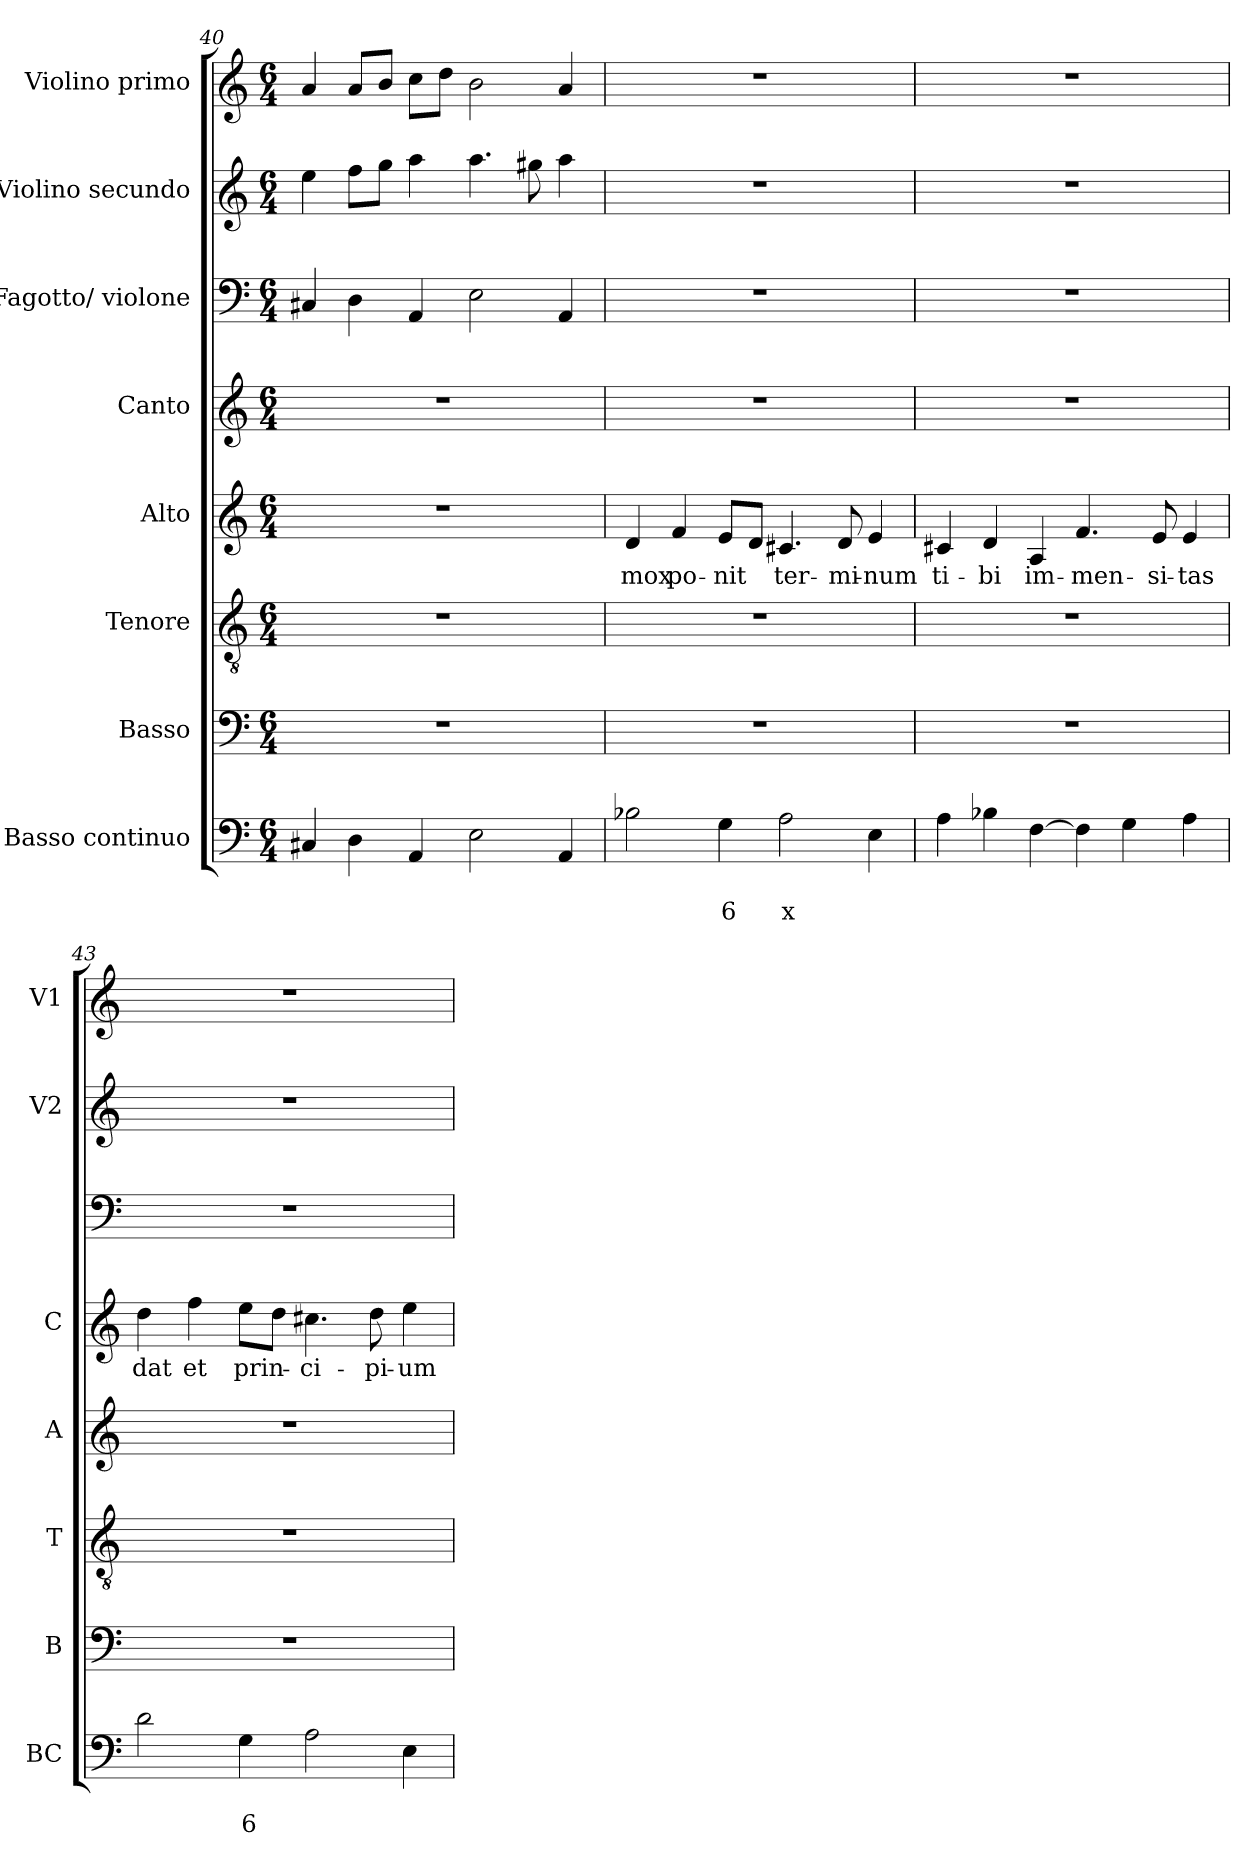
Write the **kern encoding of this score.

**kern	**text	**text	**kern	**kern	**kern	**text	**kern	**text	**kern	**kern	**kern
*part8	*part8	*part8	*part7	*part6	*part5	*part5	*part4	*part4	*part3	*part2	*part1
*staff8	*staff8	*staff8	*staff7	*staff6	*staff5	*staff5	*staff4	*staff4	*staff3	*staff2	*staff1
*I"Basso continuo	*	*	*I"Basso	*I"Tenore	*I"Alto	*	*I"Canto	*	*I"Fagotto/ violone	*I"Violino secundo	*I"Violino primo
*I'BC	*	*	*I'B	*I'T	*I'A	*	*I'C	*	*	*I'V2	*I'V1
!!LO:PB:g=z
*clefF4	*	*	*clefF4	*clefGv2	*clefG2	*	*clefG2	*	*clefF4	*clefG2	*clefG2
*k[]	*	*	*k[]	*k[]	*k[]	*	*k[]	*	*k[]	*k[]	*k[]
*C:	*	*	*C:	*C:	*C:	*	*C:	*	*C:	*C:	*C:
*M6/4	*	*	*M6/4	*M6/4	*M6/4	*	*M6/4	*	*M6/4	*M6/4	*M6/4
=40	=40	=40	=40	=40	=40	=40	=40	=40	=40	=40	=40
4C#X/	.	.	1.r	1.r	1.r	.	1.r	.	4C#X/	4ee\	4a/
4D\	.	.	.	.	.	.	.	.	4D\	8ff\L	8a/L
.	.	.	.	.	.	.	.	.	.	8gg\J	8b/J
4AA/	.	.	.	.	.	.	.	.	4AA/	4aa\	8cc\L
.	.	.	.	.	.	.	.	.	.	.	8dd\J
2E\	.	.	.	.	.	.	.	.	2E\	4.aa\	2b\
.	.	.	.	.	.	.	.	.	.	8gg#X\	.
4AA/	.	.	.	.	.	.	.	.	4AA/	4aa\	4a/
=41	=41	=41	=41	=41	=41	=41	=41	=41	=41	=41	=41
!	!	!	!	!	!	!LO:LY:b	!	!	!	!	!
2B-X\	.	.	1.r	1.r	4d/	mox	1.r	.	1.r	1.r	1.r
!	!	!	!	!	!	!LO:LY:b	!	!	!	!	!
.	.	.	.	.	4f/	po-	.	.	.	.	.
!	!	!LO:LY:b	!	!	!	!LO:LY:b	!	!	!	!	!
4G\	.	6	.	.	8e/L	-nit	.	.	.	.	.
.	.	.	.	.	8d/J	.	.	.	.	.	.
!	!	!LO:LY:b	!	!	!	!LO:LY:b	!	!	!	!	!
2A\	.	x	.	.	4.c#X/	ter-	.	.	.	.	.
!	!	!	!	!	!	!LO:LY:b	!	!	!	!	!
.	.	.	.	.	8d/	-mi-	.	.	.	.	.
!	!	!	!	!	!	!LO:LY:b	!	!	!	!	!
4E\	.	.	.	.	4e/	-num	.	.	.	.	.
=42	=42	=42	=42	=42	=42	=42	=42	=42	=42	=42	=42
!	!	!	!	!	!	!LO:LY:b	!	!	!	!	!
4A\	.	.	1.r	1.r	4c#X/	ti-	1.r	.	1.r	1.r	1.r
!	!	!	!	!	!	!LO:LY:b	!	!	!	!	!
4B-X\	.	.	.	.	4d/	-bi	.	.	.	.	.
!	!	!	!	!	!	!LO:LY:b	!	!	!	!	!
[4F\	.	.	.	.	4A/	im-	.	.	.	.	.
!	!	!	!	!	!	!LO:LY:b	!	!	!	!	!
4F\]	.	.	.	.	4.f/	-men-	.	.	.	.	.
4G\	.	.	.	.	.	.	.	.	.	.	.
!	!	!	!	!	!	!LO:LY:b	!	!	!	!	!
.	.	.	.	.	8e/	-si-	.	.	.	.	.
!	!	!	!	!	!	!LO:LY:b	!	!	!	!	!
4A\	.	.	.	.	4e/	-tas	.	.	.	.	.
=43	=43	=43	=43	=43	=43	=43	=43	=43	=43	=43	=43
!	!	!	!	!	!	!	!	!LO:LY:b	!	!	!
2d\	.	.	1.r	1.r	1.r	.	4dd\	dat	1.r	1.r	1.r
!	!	!	!	!	!	!	!	!LO:LY:b	!	!	!
.	.	.	.	.	.	.	4ff\	et	.	.	.
!	!	!LO:LY:b	!	!	!	!	!	!LO:LY:b	!	!	!
4G\	.	6	.	.	.	.	8ee\L	prin-	.	.	.
.	.	.	.	.	.	.	8dd\J	.	.	.	.
!	!	!	!	!	!	!	!	!LO:LY:b	!	!	!
2A\	.	.	.	.	.	.	4.cc#X\	-ci-	.	.	.
!	!	!	!	!	!	!	!	!LO:LY:b	!	!	!
.	.	.	.	.	.	.	8dd\	-pi-	.	.	.
!	!	!	!	!	!	!	!	!LO:LY:b	!	!	!
4E\	.	.	.	.	.	.	4ee\	-um	.	.	.
=	=	=	=	=	=	=	=	=	=	=	=
*-	*-	*-	*-	*-	*-	*-	*-	*-	*-	*-	*-
